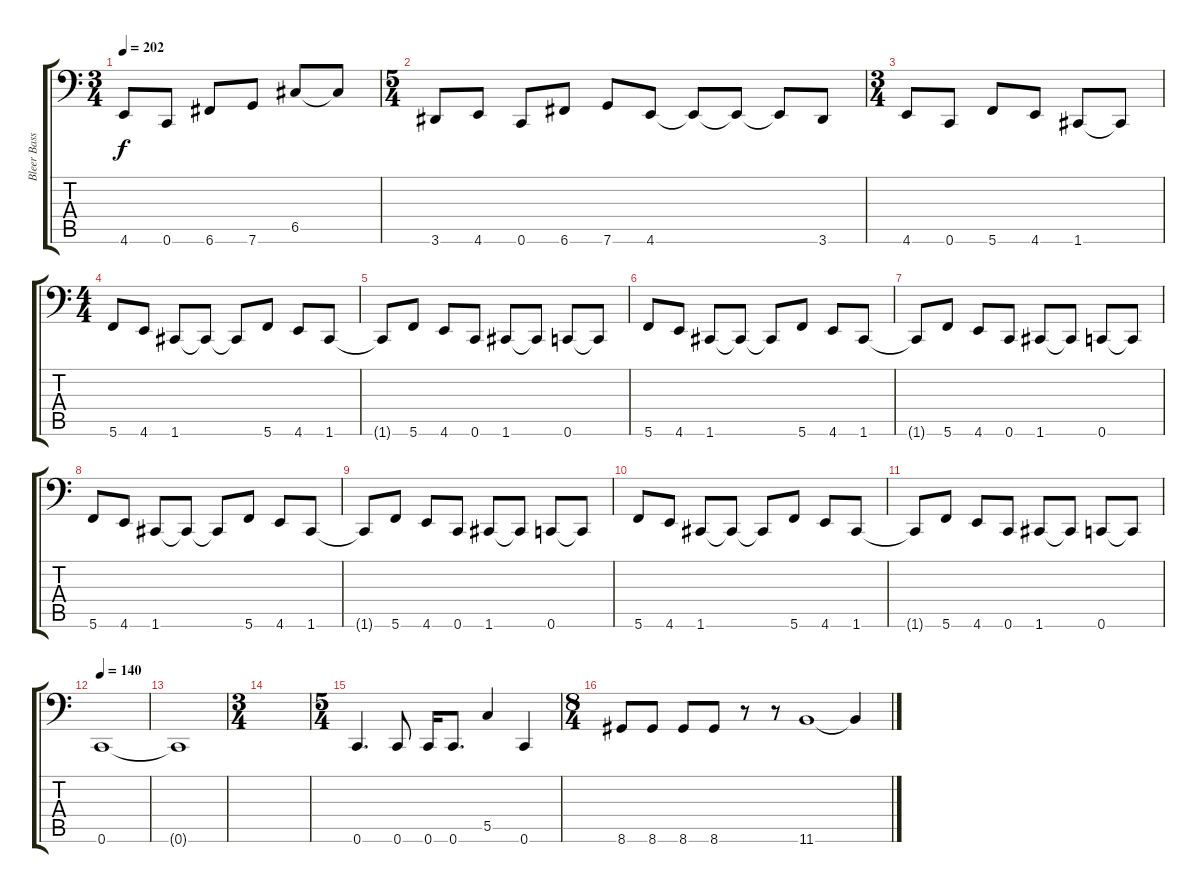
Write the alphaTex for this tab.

\track ("Bleer Bass" "Bleer Bass") {instrument electricbasspick}
\staff {score tabs}
\tuning (D3 A2 F2 C2 G1 C1) {hide}
\ts (3 4)
\tempo 202
\clef f4
\ks c
4.6.8{dy f} 0.6.8 6.6.8 7.6.8 6.5.8 6.5{t}.8 |
\ts (5 4)
3.6.8 4.6.8 0.6.8 6.6.8 7.6.8 4.6.8 4.6{t}.8 4.6{t}.8 4.6{t}.8 3.6.8 |
\ts (3 4)
4.6.8 0.6.8 5.6.8 4.6.8 1.6.8 1.6{t}.8 |
\ts (4 4)
5.6.8 4.6.8 1.6.8 1.6{t}.8 1.6{t}.8 5.6.8 4.6.8 1.6.8 |
1.6{t}.8 5.6.8 4.6.8 0.6.8 1.6.8 1.6{t}.8 0.6.8 0.6{t}.8 |
5.6.8 4.6.8 1.6.8 1.6{t}.8 1.6{t}.8 5.6.8 4.6.8 1.6.8 |
1.6{t}.8 5.6.8 4.6.8 0.6.8 1.6.8 1.6{t}.8 0.6.8 0.6{t}.8 |
5.6.8 4.6.8 1.6.8 1.6{t}.8 1.6{t}.8 5.6.8 4.6.8 1.6.8 |
1.6{t}.8 5.6.8 4.6.8 0.6.8 1.6.8 1.6{t}.8 0.6.8 0.6{t}.8 |
5.6.8 4.6.8 1.6.8 1.6{t}.8 1.6{t}.8 5.6.8 4.6.8 1.6.8 |
1.6{t}.8 5.6.8 4.6.8 0.6.8 1.6.8 1.6{t}.8 0.6.8 0.6{t}.8 |
\tempo 140
0.6.1 |
0.6{t}.1 |
\ts (3 4)
|
\ts (5 4)
0.6.4{d} 0.6.8 0.6.16 0.6.8{d} 5.5.4 0.6.4 |
\ts (8 4)
8.6.8 8.6.8 8.6.8 8.6.8 r.8 r.8 11.6.1 11.6{t}.4
